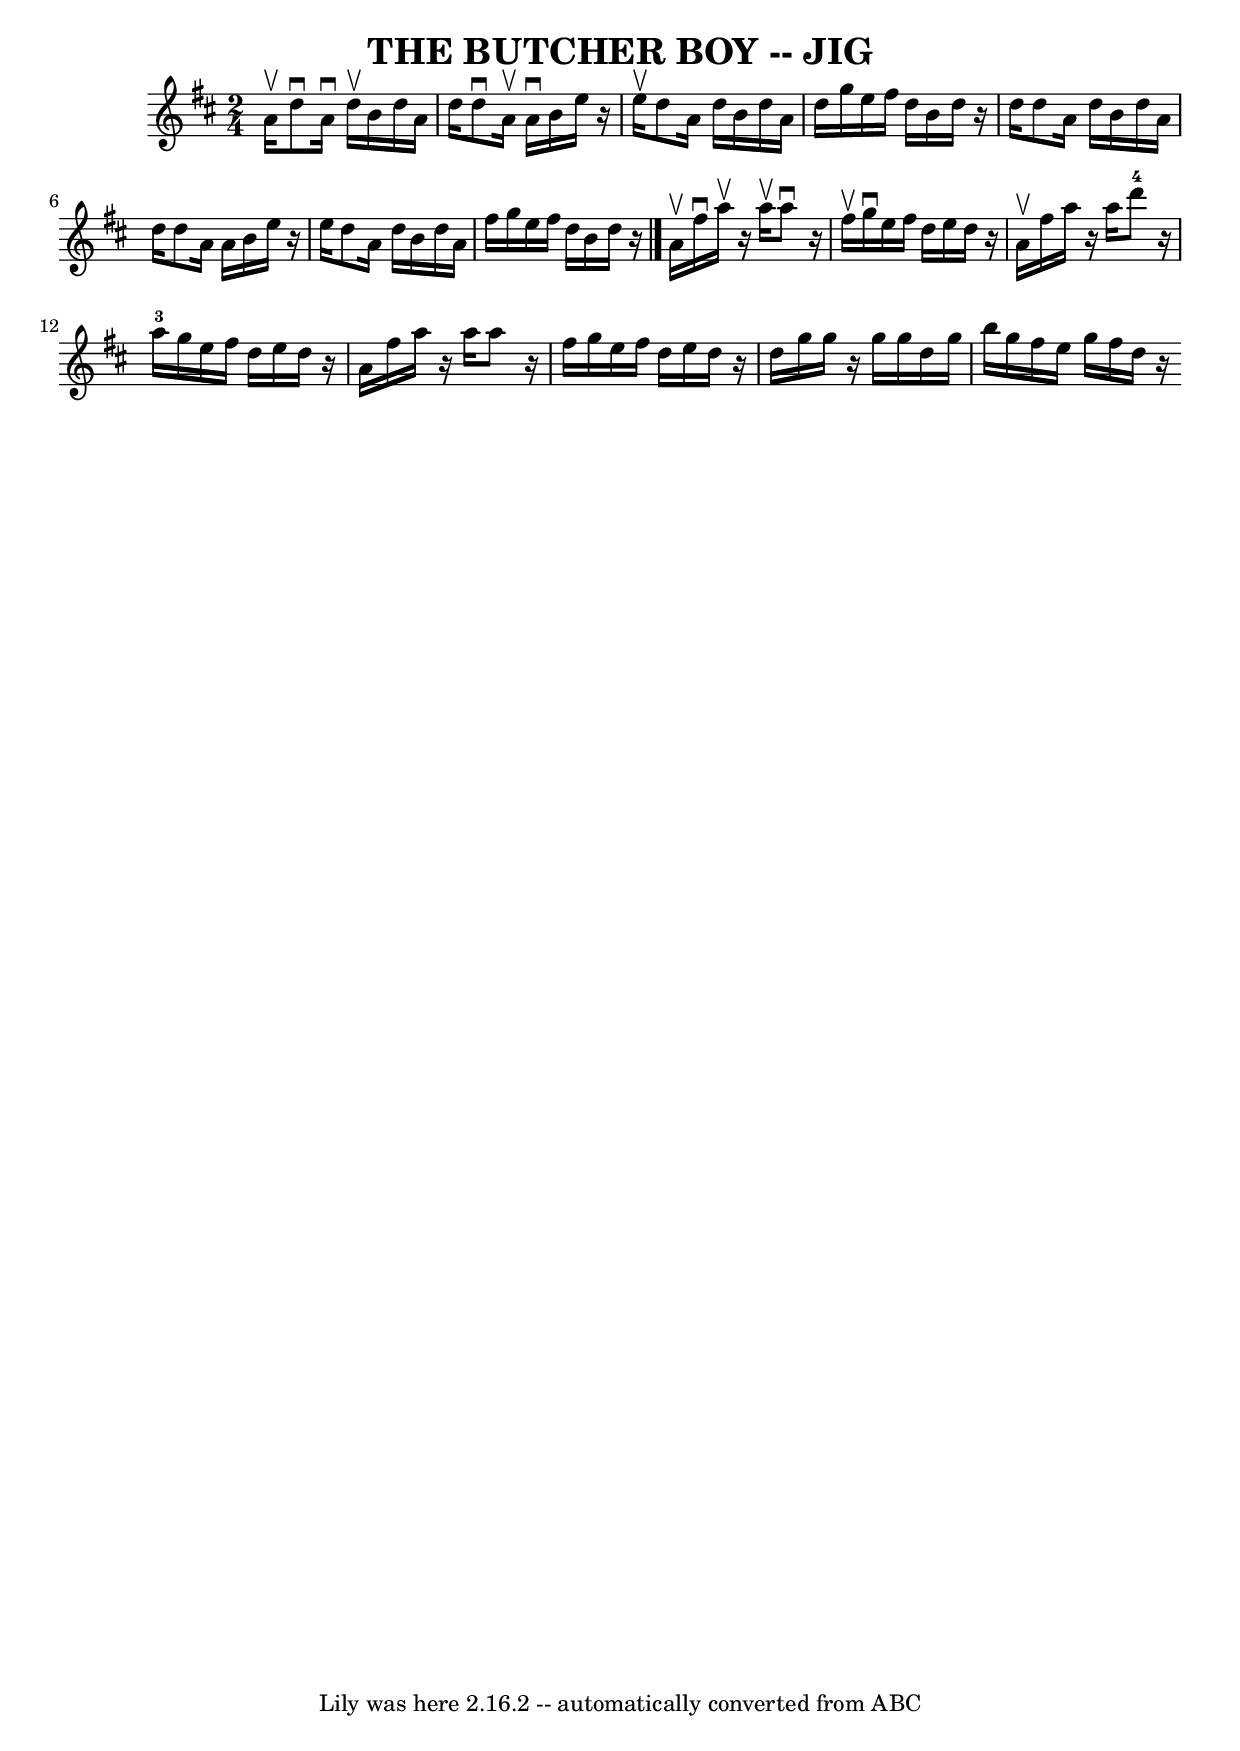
\version "2.16.2"
\include "Mammoth.ily"
\header {
  %% book = "Ryan's Mammoth Collection of Fiddle Tunes"
 crossRefNumber = "1"
 footnotes = ""
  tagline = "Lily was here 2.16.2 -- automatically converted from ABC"
  title = "THE BUTCHER BOY -- JIG"

}
voicedefault =  {


  \time 2/4 
  \key d \major a'16^\upbow        |
 d''8^\downbow a'16^\downbow d''16^\upbow b'16 d''16 a'16 d''16    |
 d''8^\downbow a'16^\upbow a'16^\downbow b'16 e''16    r16 e''16^\upbow   |
 d''8 a'16 d''16 b'16 d''16 a'16 d''16    |
 g''16 e''16 fs''16 d''16 b'16 d''16    r16 d''16          |
 d''8 a'16 d''16 b'16 d''16 a'16 d''16 d''8 a'16 a'16 b'16 e''16    r16 e''16     |
 d''8 a'16 d''16 b'16 d''16 a'16 fs''16     |
 g''16 e''16 fs''16 d''16 b'16 d''16    r16   \bar "|." a'16^\upbow        |
  
 fs''16^\downbow a''16^\upbow   r16 a''16^\upbow a''8^\downbow   r16 fs''16^\upbow    |
 g''16^\downbow e''16 fs''16 d''16 e''16 d''16    r16 a'16^\upbow    |
 fs''16 a''16    r16 a''16 d'''8-4   r16 a''16-3    |
 g''16 e''16 fs''16 d''16 e''16 d''16    r16 a'16         |
 fs''16 a''16    r16 a''16 a''8    r16 fs''16     |
 g''16 e''16 fs''16 d''16 e''16 d''16    r16 d''16     |
 g''16 g''16    r16 g''16 g''16 d''16 g''16 b''16     |
 g''16 fs''16 e''16 g''16 fs''16 d''16    r16   \bar " |."   

}

\score{
  <<

    \context Staff="default"
    {
      \voicedefault 
      
    }

  >>
  \layout {
    
  }
  \midi {
  }

}
